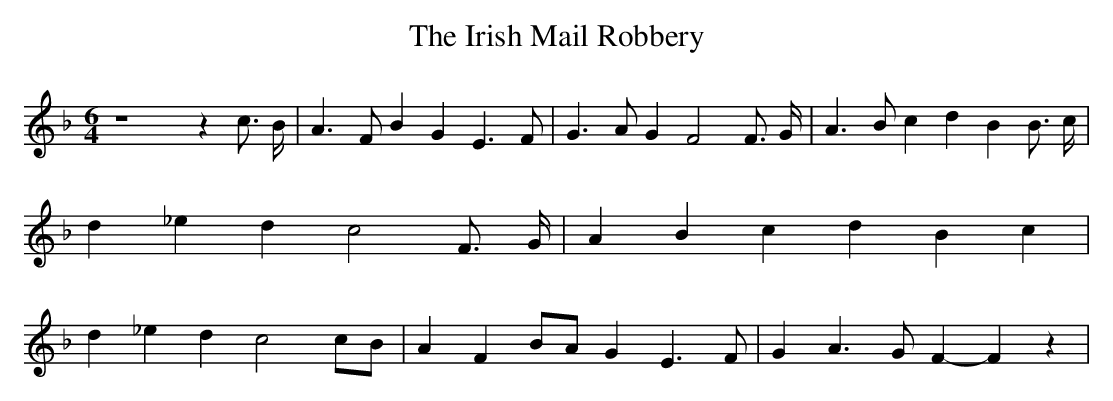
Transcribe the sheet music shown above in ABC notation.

X:1
T:The Irish Mail Robbery
M:6/4
L:1/4
K:F
 z4 z c3/4 B/4| A3/2 F/2 B G E3/2 F/2| G3/2 A/2 G F2 F3/4 G/4| A3/2 B/2 c d B B3/4 c/4|\
 d _e d c2 F3/4 G/4| A B c d B c| d _e d c2 c/2B/2| A- F B/2A/2 G E3/2 F/2|\
 G A3/2 G/2 F- F z|
